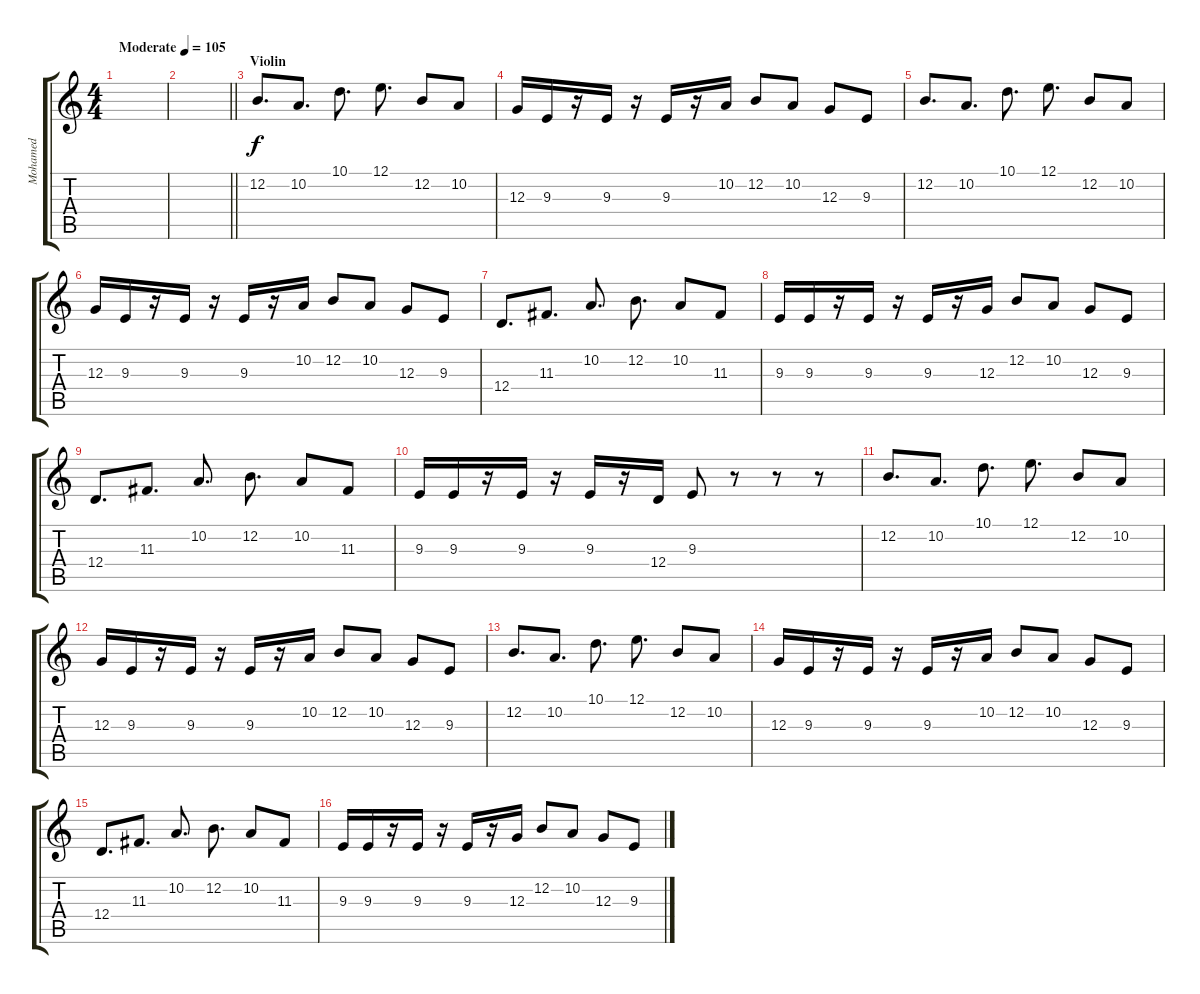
\track ("Mohamed" "Mohamed") {instrument violin}
\staff {score tabs}
\tuning (E4 B3 G3 D3 A2 E2) {hide}
\ts (4 4)
\tempo (105 "Moderate")
\clef g2
\ks c
|
\barLineRight lightlight
|
\section ("" "Violin")
12.2.8{d} 10.2.8{d} 10.1.8{d} 12.1.8{d} 12.2.8 10.2.8 |
12.3.16 9.3.16 r.16 9.3.16 r.16 9.3.16 r.16 10.2.16 12.2.8 10.2.8 12.3.8 9.3.8 |
12.2.8{d} 10.2.8{d} 10.1.8{d} 12.1.8{d} 12.2.8 10.2.8 |
12.3.16 9.3.16 r.16 9.3.16 r.16 9.3.16 r.16 10.2.16 12.2.8 10.2.8 12.3.8 9.3.8 |
12.4.8{d} 11.3.8{d} 10.2.8{d} 12.2.8{d} 10.2.8 11.3.8 |
9.3.16 9.3.16 r.16 9.3.16 r.16 9.3.16 r.16 12.3.16 12.2.8 10.2.8 12.3.8 9.3.8 |
12.4.8{d} 11.3.8{d} 10.2.8{d} 12.2.8{d} 10.2.8 11.3.8 |
9.3.16 9.3.16 r.16 9.3.16 r.16 9.3.16 r.16 12.4.16 9.3.8 r.8 r.8 r.8 |
12.2.8{d} 10.2.8{d} 10.1.8{d} 12.1.8{d} 12.2.8 10.2.8 |
12.3.16 9.3.16 r.16 9.3.16 r.16 9.3.16 r.16 10.2.16 12.2.8 10.2.8 12.3.8 9.3.8 |
12.2.8{d} 10.2.8{d} 10.1.8{d} 12.1.8{d} 12.2.8 10.2.8 |
12.3.16 9.3.16 r.16 9.3.16 r.16 9.3.16 r.16 10.2.16 12.2.8 10.2.8 12.3.8 9.3.8 |
12.4.8{d} 11.3.8{d} 10.2.8{d} 12.2.8{d} 10.2.8 11.3.8 |
9.3.16 9.3.16 r.16 9.3.16 r.16 9.3.16 r.16 12.3.16 12.2.8 10.2.8 12.3.8 9.3.8
